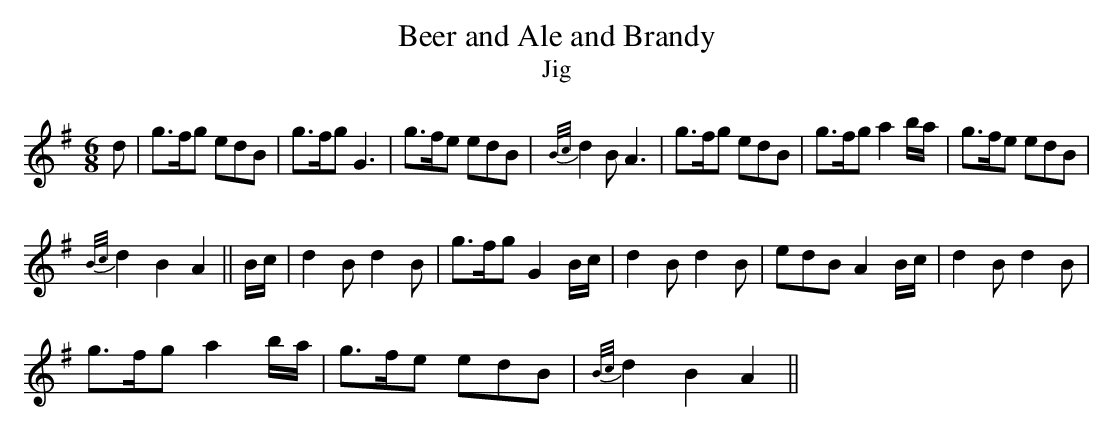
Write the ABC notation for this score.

X:1
T:Beer and Ale and Brandy
T:Jig
M:6/8
L:1/8
K:G
d | g>fg edB | g>fg G3 | g>fe edB | {B/c/}d2B A3 | g>fg edB | g>fg a2 b/a/ | g>fe edB |
{B/c/}d2B2 A2 || B/c/ | d2B d2B | g>fg G2 B/c/ | d2B d2B | edB A2 B/c/ | d2B d2B |
g>fg a2 b/a/ | g>fe edB | {B/c/}d2B2 A2 ||
